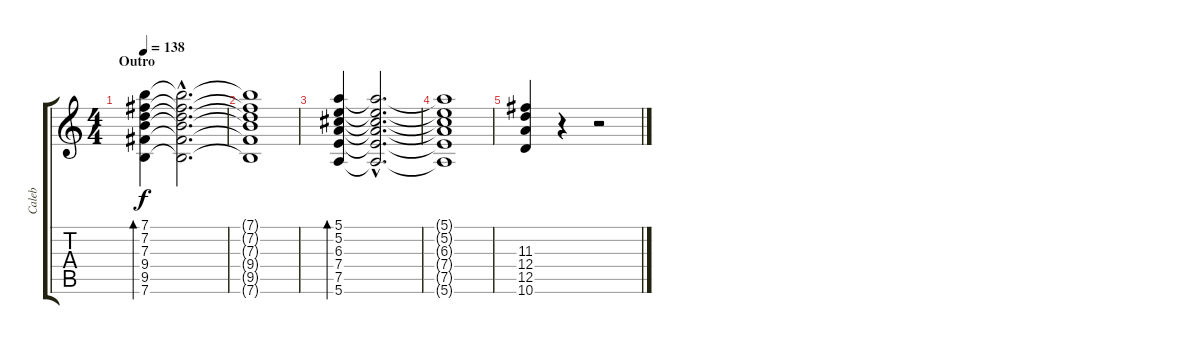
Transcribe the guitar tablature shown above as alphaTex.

\track ("Caleb" "Caleb") {instrument distortionguitar}
\staff {score tabs}
\tuning (E4 B3 G3 D3 A2 E2) {hide}
\ts (4 4)
\section ("" "Outro")
\tempo 138
\clef g2
\ks c
(7.1 7.2 7.3 9.4 9.5 7.6).4{bd 120 dy f volume 10 instrument overdrivenguitar} (7.1{hac t} 7.2{hac t} 7.3{hac t} 9.4{hac t} 9.5{hac t} 7.6{hac t}).2{d} |
(7.1{t} 7.2{t} 7.3{t} 9.4{t} 9.5{t} 7.6{t}).1 |
(5.1 5.2 6.3 7.4 7.5 5.6).4{bd 120} (5.1{hac t} 5.2{hac t} 6.3{hac t} 7.4{hac t} 7.5{hac t} 5.6{hac t}).2{d} |
(5.1{t} 5.2{t} 6.3{t} 7.4{t} 7.5{t} 5.6{t}).1 |
(11.3 12.4 12.5 10.6).4{volume 12 instrument electricguitarmuted} r.4 r.2
